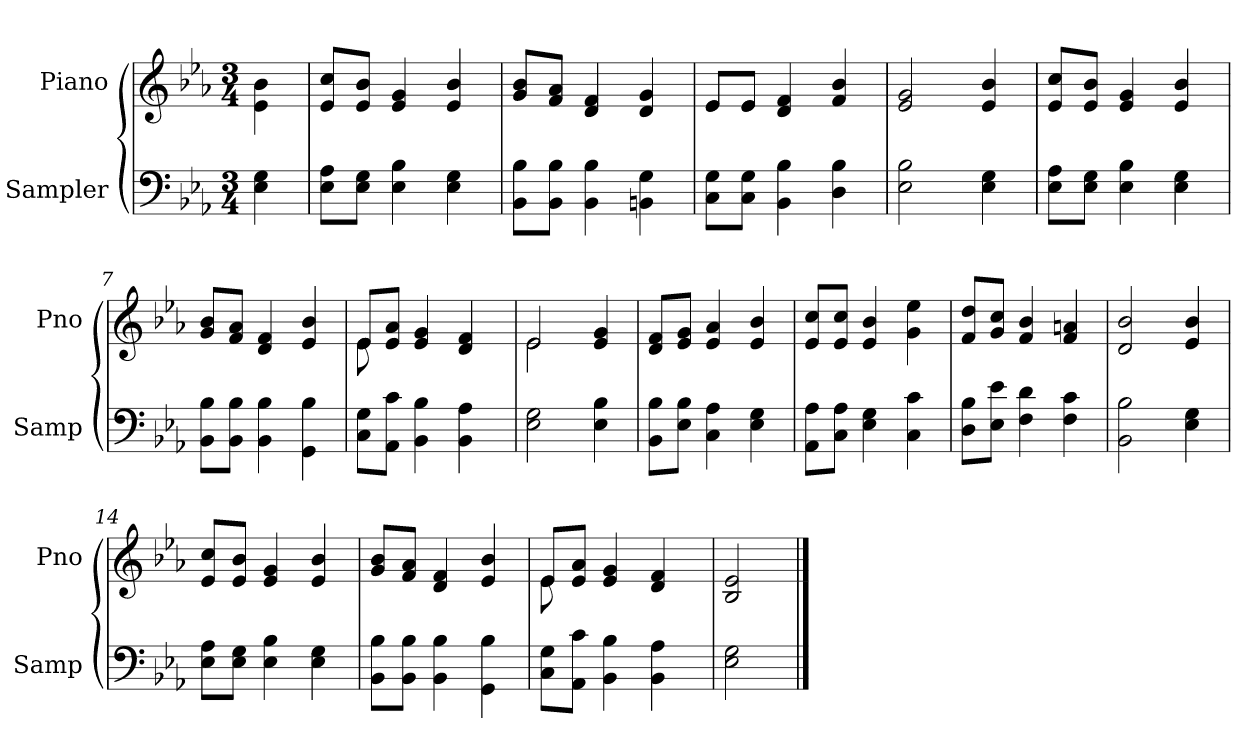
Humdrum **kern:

**kern	**kern
*part2	*part1
*staff2	*staff1
*I"Sampler	*I"Piano
*I'Samp	*I'Pno
*clefF4	*clefG2
*k[b-e-a-]	*k[b-e-a-]
*E-:	*E-:
*M3/4	*M3/4
=1	=1
4E- 4G	4e-\ 4b-\
=2	=2
8E-\ 8A-\L	8e-/ 8cc/L
8E-\ 8G\J	8e-/ 8b-/J
4E- 4B-	4e- 4g
4E- 4G	4e- 4b-
=3	=3
8BB-\ 8B-\L	8g/ 8b-/L
8BB-\ 8B-\J	8f/ 8a-/J
4BB- 4B-	4d 4f
4BBn 4G	4d 4g
=4	=4
*	*^
8C\ 8G\L	8e-/L	8e-/L
8C\ 8G\J	8e-/J	8e-/J
4BB- 4B-	4d 4f	2ryy
4D 4B-	4f 4b-	.
*	*v	*v
=5	=5
2E- 2B-	2e- 2g
4E- 4G	4e- 4b-
=6	=6
8E-\ 8A-\L	8e-/ 8cc/L
8E-\ 8G\J	8e-/ 8b-/J
4E- 4B-	4e- 4g
4E- 4G	4e- 4b-
=7	=7
8BB-\ 8B-\L	8g/ 8b-/L
8BB-\ 8B-\J	8f/ 8a-/J
4BB- 4B-	4d 4f
4GG 4B-	4e- 4b-
=8	=8
*	*^
8C\ 8G\L	8e-/L	8e-
8AA-\ 8c\J	8e-/ 8a-/J	2ryy
4BB- 4B-	4e- 4g	.
4BB- 4A-	4d 4f	.
.	.	8ryy
=9	=9	=9
2E- 2G	2e-/	2e-
4E- 4B-	4e- 4g	4ryy
*	*v	*v
=10	=10
8BB-\ 8B-\L	8d/ 8f/L
8E-\ 8B-\J	8e-/ 8g/J
4C 4A-	4e- 4a-
4E- 4G	4e- 4b-
=11	=11
8AA-\ 8A-\L	8e-/ 8cc/L
8C\ 8A-\J	8e-/ 8cc/J
4E- 4G	4e- 4b-
4C 4c	4g 4ee-
=12	=12
8D\ 8B-\L	8f/ 8dd/L
8E-\ 8e-\J	8g/ 8cc/J
4F 4d	4f 4b-
4F 4c	4f 4an
=13	=13
2BB- 2B-	2d 2b-
4E- 4G	4e- 4b-
=14	=14
8E-\ 8A-\L	8e-/ 8cc/L
8E-\ 8G\J	8e-/ 8b-/J
4E- 4B-	4e- 4g
4E- 4G	4e- 4b-
=15	=15
8BB-\ 8B-\L	8g/ 8b-/L
8BB-\ 8B-\J	8f/ 8a-/J
4BB- 4B-	4d 4f
4GG 4B-	4e- 4b-
=16	=16
*	*^
8C\ 8G\L	8e-/L	8e-
8AA-\ 8c\J	8e-/ 8a-/J	2ryy
4BB- 4B-	4e- 4g	.
4BB- 4A-	4d 4f	.
.	.	8ryy
*	*v	*v
=17	=17
2E- 2G	2B- 2e-
==	==
*-	*-
